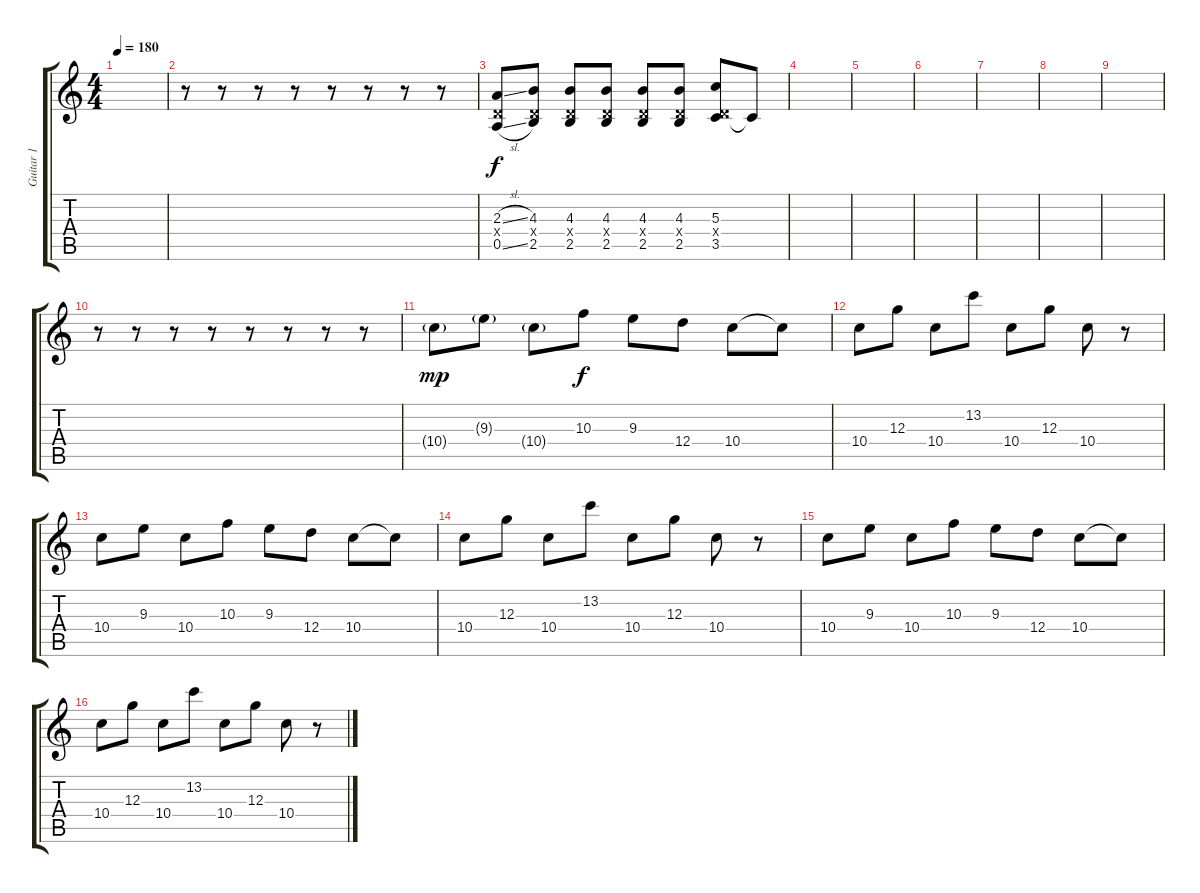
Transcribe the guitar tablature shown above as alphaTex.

\track ("Guitar 1" "Guitar 1") {instrument distortionguitar}
\staff {score tabs}
\tuning (E4 B3 G3 D3 A2 E2) {hide}
\ts (4 4)
\tempo 180
\clef g2
\ks c
|
r.8 r.8 r.8 r.8 r.8 r.8 r.8 r.8 |
(2.3{sl} 0.4{x} 0.5{sl}).8 (4.3 0.4{x} 2.5).8 (4.3 0.4{x} 2.5).8 (4.3 0.4{x} 2.5).8 (4.3 0.4{x} 2.5).8 (4.3 0.4{x} 2.5).8 (5.3 0.4{x} 3.5).8 3.5{t}.8 |
|
|
|
|
|
|
r.8 r.8 r.8 r.8 r.8 r.8 r.8 r.8 |
10.4{g}.8{dy mp} 9.3{g}.8 10.4{g}.8 10.3.8{dy f} 9.3.8 12.4.8 10.4.8 10.4{t}.8 |
10.4.8 12.3.8 10.4.8 13.2.8 10.4.8 12.3.8 10.4.8 r.8 |
10.4.8 9.3.8 10.4.8 10.3.8 9.3.8 12.4.8 10.4.8 10.4{t}.8 |
10.4.8 12.3.8 10.4.8 13.2.8 10.4.8 12.3.8 10.4.8 r.8 |
10.4.8 9.3.8 10.4.8 10.3.8 9.3.8 12.4.8 10.4.8 10.4{t}.8 |
10.4.8 12.3.8 10.4.8 13.2.8 10.4.8 12.3.8 10.4.8 r.8
